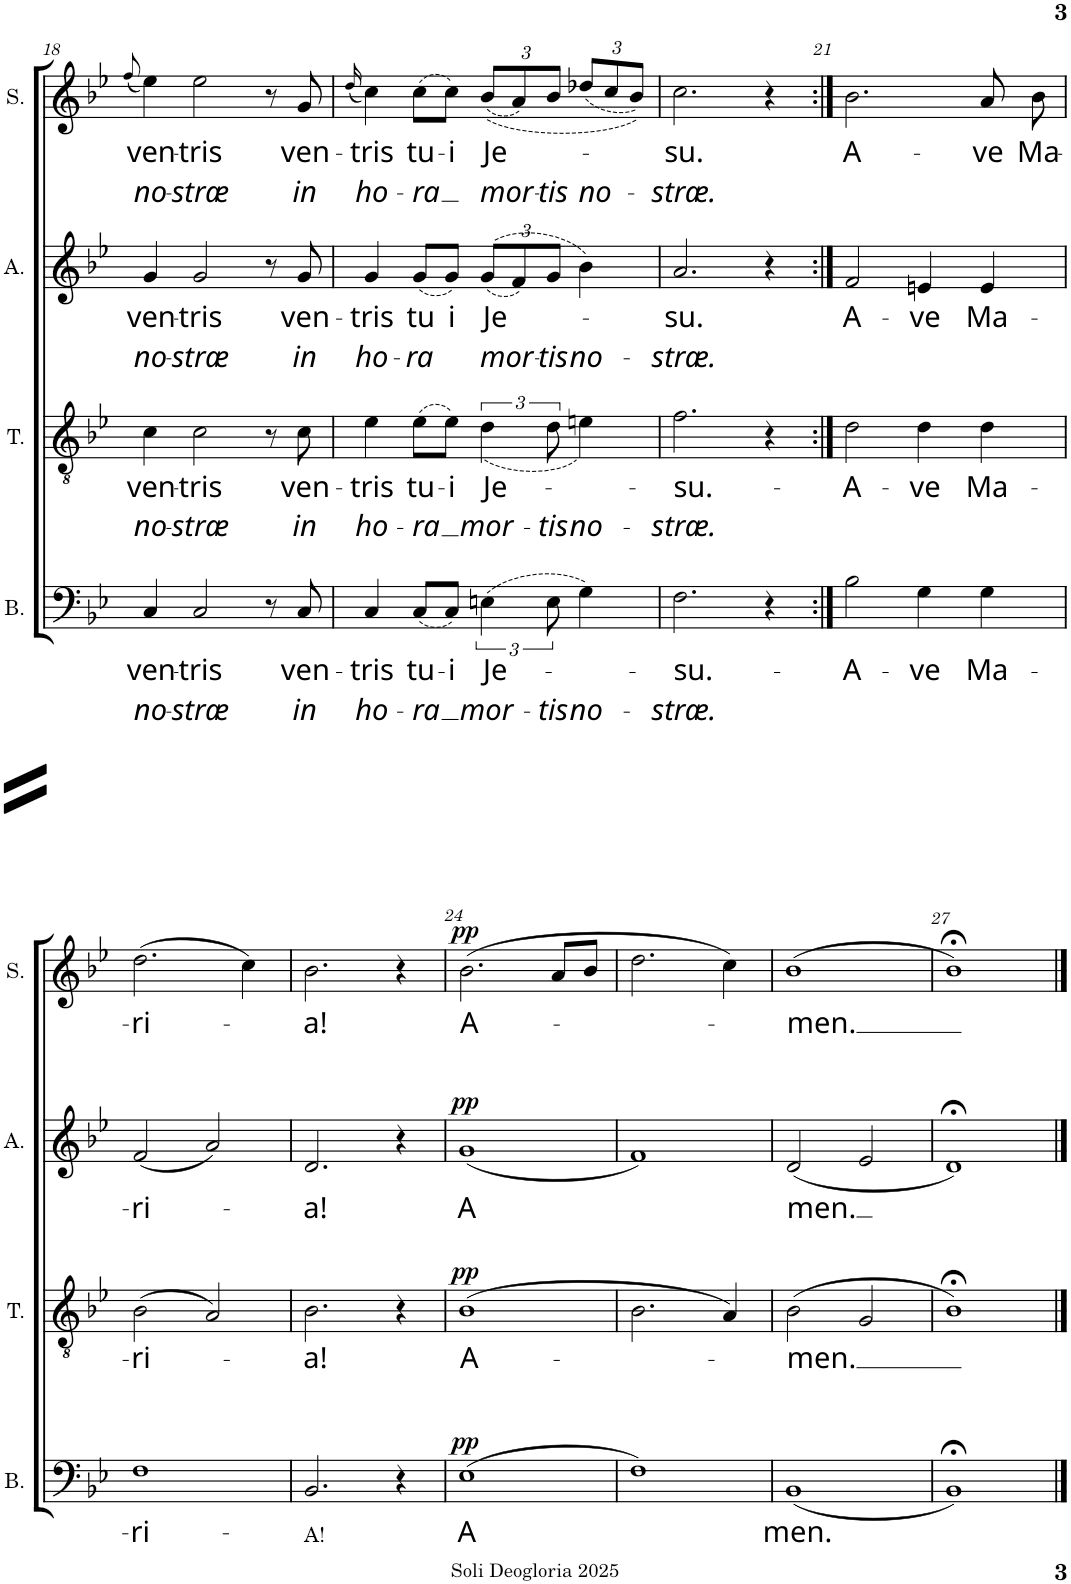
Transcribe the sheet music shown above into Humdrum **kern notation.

**kern	**text	**text	**dynam	**kern	**text	**text	**dynam	**kern	**text	**text	**dynam	**kern	**text	**text	**dynam
*part4	*part4	*part4	*part4	*part3	*part3	*part3	*part3	*part2	*part2	*part2	*part2	*part1	*part1	*part1	*part1
*staff4	*staff4	*staff4	*staff4	*staff3	*staff3	*staff3	*staff3	*staff2	*staff2	*staff2	*staff2	*staff1	*staff1	*staff1	*staff1
*I"Basse	*	*	*	*I"Ténor	*	*	*	*I"Alto	*	*	*	*I"Soprano	*	*	*
*I'B.	*	*	*	*I'T.	*	*	*	*I'A.	*	*	*	*I'S.	*	*	*
!!LO:PB:g=z
*clefF4	*	*	*	*clefGv2	*	*	*	*clefG2	*	*	*	*clefG2	*	*	*
*k[b-e-]	*	*	*	*k[b-e-]	*	*	*	*k[b-e-]	*	*	*	*k[b-e-]	*	*	*
*M4/4	*	*	*	*M4/4	*	*	*	*M4/4	*	*	*	*M4/4	*	*	*
*met(c)	*	*	*	*met(c)	*	*	*	*met(c)	*	*	*	*met(c)	*	*	*
=18	=18	=18	=18	=18	=18	=18	=18	=18	=18	=18	=18	=18	=18	=18	=18
.	.	.	.	.	.	.	.	.	.	.	.	(<8qff/	.	.	.
!	!LO:LY:b	!LO:LY:b	!	!	!LO:LY:b	!LO:LY:b	!	!	!LO:LY:b	!LO:LY:b	!	!	!LO:LY:b	!LO:LY:b	!
4C/	ven-	no-	.	4c\	ven-	no-	.	4g/	ven-	no-	.	4ee-\)	ven-	no-	.
!	!LO:LY:b	!LO:LY:b	!	!	!LO:LY:b	!LO:LY:b	!	!	!LO:LY:b	!LO:LY:b	!	!	!LO:LY:b	!LO:LY:b	!
2C/	-tris	-stræ	.	2c\	-tris	-stræ	.	2g/	-tris	-stræ	.	2ee-\	-tris	-stræ	.
8r	.	.	.	8r	.	.	.	8r	.	.	.	8r	.	.	.
!	!LO:LY:b	!LO:LY:b	!	!	!LO:LY:b	!LO:LY:b	!	!	!LO:LY:b	!LO:LY:b	!	!	!LO:LY:b	!LO:LY:b	!
8C/	ven-	in	.	8c\	ven-	in	.	8g/	ven-	in	.	8g/	ven-	in	.
=19	=19	=19	=19	=19	=19	=19	=19	=19	=19	=19	=19	=19	=19	=19	=19
.	.	.	.	.	.	.	.	.	.	.	.	(<16qdd/	.	.	.
!	!LO:LY:b	!LO:LY:b	!	!	!LO:LY:b	!LO:LY:b	!	!	!LO:LY:b	!LO:LY:b	!	!	!LO:LY:b	!LO:LY:b	!
4C/	-tris	ho-	.	4e-\	-tris	ho-	.	4g/	-tris	ho-	.	4cc\)	-tris	ho-	.
!	!LO:LY:b	!LO:LY:b	!	!	!LO:LY:b	!LO:LY:b	!	!	!LO:LY:b	!LO:LY:b	!	!	!LO:LY:b	!LO:LY:b	!
(<8C/L	tu-	-ra	.	(>8e-\L	tu-	-ra	.	(<8g/L	tu	-ra	.	(>8cc\L	tu-	-ra	.
!	!LO:LY:b	!	!	!	!LO:LY:b	!	!	!	!LO:LY:b	!	!	!	!LO:LY:b	!	!
8C/J)	-i	.	.	8e-\J)	-i	.	.	8g/J)	-i	.	.	8cc\J)	-i	.	.
!	!LO:LY:b	!LO:LY:b	!	!	!LO:LY:b	!LO:LY:b	!	!	!	!	!	!	!	!	!
*	*	*	*	*	*	*	*	*Xbrackettup	*	*	*	*	*	*	*
!	!	!	!	!	!	!	!	!	!LO:LY:b	!LO:LY:b	!	!	!	!	!
*	*	*	*	*	*	*	*	*	*	*	*	*Xbrackettup	*	*	*
!	!	!	!	!	!	!	!	!	!	!	!	!	!LO:LY:b	!LO:LY:b	!
(>6En\	Je-	mor-	.	(<6d\	Je-	mor-	.	(<(>12g/L	Je-	mor-	.	(<(<12b-/L	Je-	mor-	.
.	.	.	.	.	.	.	.	12f/)	.	.	.	12a/)	.	.	.
!	!	!LO:LY:b	!	!	!	!LO:LY:b	!	!	!	!LO:LY:b	!	!	!	!LO:LY:b	!
12E\	.	-tis	.	12d\	.	-tis	.	12g/J	.	-tis	.	12b-/J	.	-tis	.
!	!	!LO:LY:b	!	!	!	!LO:LY:b	!	!	!	!LO:LY:b	!	!	!	!LO:LY:b	!
4G\)	.	no-	.	4en\)	.	no-	.	4b-\)	.	no-	.	(<12dd-X/L	.	no-	.
.	.	.	.	.	.	.	.	.	.	.	.	12cc/	.	.	.
.	.	.	.	.	.	.	.	.	.	.	.	12b-/J))	.	.	.
=20	=20	=20	=20	=20	=20	=20	=20	=20	=20	=20	=20	=20	=20	=20	=20
!	!LO:LY:b	!LO:LY:b	!	!	!LO:LY:b	!LO:LY:b	!	!	!LO:LY:b	!LO:LY:b	!	!	!LO:LY:b	!LO:LY:b	!
2.F\	-su.-	-stræ.	.	2.f\	-su.-	-stræ.	.	2.a/	-su.	-stræ.	.	2.cc\	-su.	-stræ.	.
4r	.	.	.	4r	.	.	.	4r	.	.	.	4r	.	.	.
=21:|!	=21:|!	=21:|!	=21:|!	=21:|!	=21:|!	=21:|!	=21:|!	=21:|!	=21:|!	=21:|!	=21:|!	=21:|!	=21:|!	=21:|!	=21:|!
!	!LO:LY:b	!	!	!	!LO:LY:b	!	!	!	!LO:LY:b	!	!	!	!LO:LY:b	!	!
2B-\	-A-	.	.	2d\	-A-	.	.	2f/	-A-	.	.	2.b-\	A-	.	.
!	!LO:LY:b	!	!	!	!LO:LY:b	!	!	!	!LO:LY:b	!	!	!	!	!	!
4G\	-ve	.	.	4d\	-ve	.	.	4en/	-ve	.	.	.	.	.	.
!	!LO:LY:b	!	!	!	!LO:LY:b	!	!	!	!LO:LY:b	!	!	!	!LO:LY:b	!	!
4G\	Ma-	.	.	4d\	Ma-	.	.	4e/	Ma-	.	.	8a/	-ve	.	.
!	!	!	!	!	!	!	!	!	!	!	!	!	!LO:LY:b	!	!
.	.	.	.	.	.	.	.	.	.	.	.	8b-\	Ma-	.	.
!!LO:LB:g=z
=22	=22	=22	=22	=22	=22	=22	=22	=22	=22	=22	=22	=22	=22	=22	=22
!	!LO:LY:b	!	!	!	!LO:LY:b	!	!	!	!LO:LY:b	!	!	!	!LO:LY:b	!	!
1F	-ri-	.	.	(>2B-\	-ri-	.	.	(<2f/	-ri-	.	.	(>2.dd\	-ri-	.	.
.	.	.	.	2A/)	.	.	.	2a/)	.	.	.	.	.	.	.
.	.	.	.	.	.	.	.	.	.	.	.	4cc\)	.	.	.
=23	=23	=23	=23	=23	=23	=23	=23	=23	=23	=23	=23	=23	=23	=23	=23
!	!LO:LY:b	!	!	!	!LO:LY:b	!	!	!	!LO:LY:b	!	!	!	!LO:LY:b	!	!
2.BB-/	-A!	.	.	2.B-\	-a!	.	.	2.d/	-a!	.	.	2.b-\	-a!	.	.
4r	.	.	.	4r	.	.	.	4r	.	.	.	4r	.	.	.
=24	=24	=24	=24	=24	=24	=24	=24	=24	=24	=24	=24	=24	=24	=24	=24
!	!LO:LY:b	!	!LO:DY:a	!	!LO:LY:b	!	!LO:DY:a	!	!LO:LY:b	!	!LO:DY:a	!	!LO:LY:b	!	!LO:DY:a
(>1E-	A	.	pp	(>1B-	A-	.	pp	(<1g	A	.	pp	(>2.b-\	A-	.	pp
.	.	.	.	.	.	.	.	.	.	.	.	8a/L	.	.	.
.	.	.	.	.	.	.	.	.	.	.	.	8b-/J	.	.	.
=25	=25	=25	=25	=25	=25	=25	=25	=25	=25	=25	=25	=25	=25	=25	=25
1F)	.	.	.	2.B-\	.	.	.	1f)	.	.	.	2.dd\	.	.	.
.	.	.	.	4A/)	.	.	.	.	.	.	.	4cc\)	.	.	.
=26	=26	=26	=26	=26	=26	=26	=26	=26	=26	=26	=26	=26	=26	=26	=26
!	!LO:LY:b	!	!	!	!LO:LY:b	!	!	!	!LO:LY:b	!	!	!	!LO:LY:b	!	!
(<1BB-	-men.	.	.	(>2B-\	-men.	.	.	(<2d/	-men.	.	.	(>1b-	-men.	.	.
.	.	.	.	2G/	.	.	.	2e-/	.	.	.	.	.	.	.
=27	=27	=27	=27	=27	=27	=27	=27	=27	=27	=27	=27	=27	=27	=27	=27
1BB-;<)	.	.	.	1B-;<)	.	.	.	1d;<)	.	.	.	1b-;<)	.	.	.
==	==	==	==	==	==	==	==	==	==	==	==	==	==	==	==
*-	*-	*-	*-	*-	*-	*-	*-	*-	*-	*-	*-	*-	*-	*-	*-
